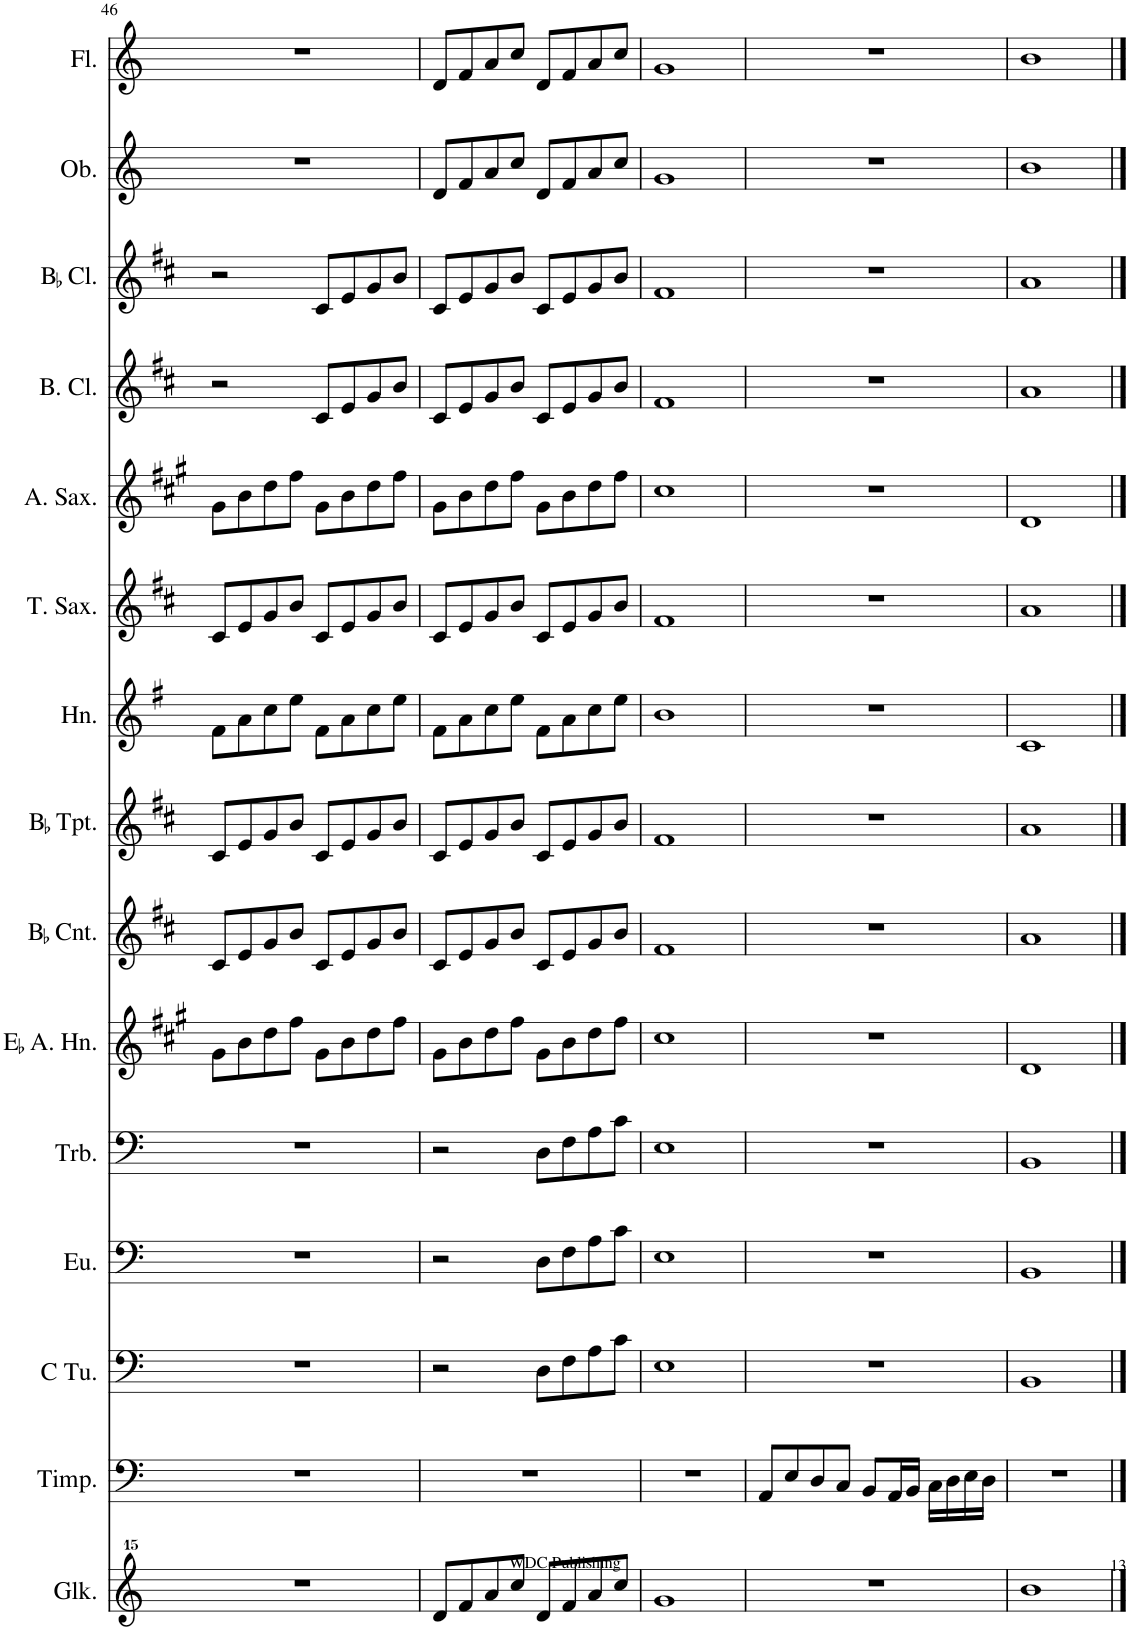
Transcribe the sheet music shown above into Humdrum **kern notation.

**kern	**kern	**kern	**kern	**kern	**kern	**kern	**kern	**kern	**kern	**kern	**kern	**kern	**kern	**kern
*part15	*part14	*part13	*part12	*part11	*part10	*part9	*part8	*part7	*part6	*part5	*part4	*part3	*part2	*part1
*staff15	*staff14	*staff13	*staff12	*staff11	*staff10	*staff9	*staff8	*staff7	*staff6	*staff5	*staff4	*staff3	*staff2	*staff1
*I"Glockenspiel	*I"Timpani	*I"C Tuba	*I"Euphonium	*I"Trombone	*I"EaccidentalFlat Alto Horn	*I"BaccidentalFlat Cornet	*I"BaccidentalFlat Trumpet	*I"Horn	*I"Tenor Saxophone	*I"Alto Saxophone	*I"Bass Clarinet	*I"BaccidentalFlat Clarinet	*I"Oboe	*I"Flute
*I'Glk.	*I'Timp.	*I'C Tu.	*I'Eu.	*I'Trb.	*I'EaccidentalFlat A. Hn.	*I'BaccidentalFlat Cnt.	*I'BaccidentalFlat Tpt.	*I'Hn.	*I'T. Sax.	*I'A. Sax.	*I'B. Cl.	*I'BaccidentalFlat Cl.	*I'Ob.	*I'Fl.
!!LO:PB:g=z
*clefG^^2	*clefF4	*clefF4	*clefF4	*clefF4	*clefG2	*clefG2	*clefG2	*clefG2	*clefG2	*clefG2	*clefG2	*clefG2	*clefG2	*clefG2
*	*	*	*	*	*Trd5c9	*Trd1c2	*Trd1c2	*Trd4c7	*Trd8c14	*Trd5c9	*Trd8c14	*Trd1c2	*	*
*k[]	*k[]	*k[]	*k[]	*k[]	*k[f#c#g#]	*k[f#c#]	*k[f#c#]	*k[f#]	*k[f#c#]	*k[f#c#g#]	*k[f#c#]	*k[f#c#]	*k[]	*k[]
*M4/4	*M4/4	*M4/4	*M4/4	*M4/4	*M4/4	*M4/4	*M4/4	*M4/4	*M4/4	*M4/4	*M4/4	*M4/4	*M4/4	*M4/4
=46	=46	=46	=46	=46	=46	=46	=46	=46	=46	=46	=46	=46	=46	=46
1r	1r	1r	1r	1r	8g#\L	8c#/L	8c#/L	8f#\L	8c#/L	8g#\L	2r	2r	1r	1r
.	.	.	.	.	8b\	8e/	8e/	8a\	8e/	8b\	.	.	.	.
.	.	.	.	.	8dd\	8g/	8g/	8cc\	8g/	8dd\	.	.	.	.
.	.	.	.	.	8ff#\J	8b/J	8b/J	8ee\J	8b/J	8ff#\J	.	.	.	.
.	.	.	.	.	8g#\L	8c#/L	8c#/L	8f#\L	8c#/L	8g#\L	8c#/L	8c#/L	.	.
.	.	.	.	.	8b\	8e/	8e/	8a\	8e/	8b\	8e/	8e/	.	.
.	.	.	.	.	8dd\	8g/	8g/	8cc\	8g/	8dd\	8g/	8g/	.	.
.	.	.	.	.	8ff#\J	8b/J	8b/J	8ee\J	8b/J	8ff#\J	8b/J	8b/J	.	.
=47	=47	=47	=47	=47	=47	=47	=47	=47	=47	=47	=47	=47	=47	=47
8ddd/L	1r	2r	2r	2r	8g#\L	8c#/L	8c#/L	8f#\L	8c#/L	8g#\L	8c#/L	8c#/L	8d/L	8d/L
8fff/	.	.	.	.	8b\	8e/	8e/	8a\	8e/	8b\	8e/	8e/	8f/	8f/
8aaa/	.	.	.	.	8dd\	8g/	8g/	8cc\	8g/	8dd\	8g/	8g/	8a/	8a/
8cccc/J	.	.	.	.	8ff#\J	8b/J	8b/J	8ee\J	8b/J	8ff#\J	8b/J	8b/J	8cc/J	8cc/J
8ddd/L	.	8D\L	8D\L	8D\L	8g#\L	8c#/L	8c#/L	8f#\L	8c#/L	8g#\L	8c#/L	8c#/L	8d/L	8d/L
8fff/	.	8F\	8F\	8F\	8b\	8e/	8e/	8a\	8e/	8b\	8e/	8e/	8f/	8f/
8aaa/	.	8A\	8A\	8A\	8dd\	8g/	8g/	8cc\	8g/	8dd\	8g/	8g/	8a/	8a/
8cccc/J	.	8c\J	8c\J	8c\J	8ff#\J	8b/J	8b/J	8ee\J	8b/J	8ff#\J	8b/J	8b/J	8cc/J	8cc/J
=48	=48	=48	=48	=48	=48	=48	=48	=48	=48	=48	=48	=48	=48	=48
1ggg	1r	1E	1E	1E	1cc#	1f#	1f#	1b	1f#	1cc#	1f#	1f#	1g	1g
=49	=49	=49	=49	=49	=49	=49	=49	=49	=49	=49	=49	=49	=49	=49
1r	8AA/L	1r	1r	1r	1r	1r	1r	1r	1r	1r	1r	1r	1r	1r
.	8E/	.	.	.	.	.	.	.	.	.	.	.	.	.
.	8D/	.	.	.	.	.	.	.	.	.	.	.	.	.
.	8C/J	.	.	.	.	.	.	.	.	.	.	.	.	.
.	8BB/L	.	.	.	.	.	.	.	.	.	.	.	.	.
.	16AA/L	.	.	.	.	.	.	.	.	.	.	.	.	.
.	16BB/JJ	.	.	.	.	.	.	.	.	.	.	.	.	.
.	16C\LL	.	.	.	.	.	.	.	.	.	.	.	.	.
.	16D\	.	.	.	.	.	.	.	.	.	.	.	.	.
.	16E\	.	.	.	.	.	.	.	.	.	.	.	.	.
.	16D\JJ	.	.	.	.	.	.	.	.	.	.	.	.	.
=50	=50	=50	=50	=50	=50	=50	=50	=50	=50	=50	=50	=50	=50	=50
1bbb	1r	1BB	1BB	1BB	1d	1a	1a	1c	1a	1d	1a	1a	1b	1b
==	==	==	==	==	==	==	==	==	==	==	==	==	==	==
*-	*-	*-	*-	*-	*-	*-	*-	*-	*-	*-	*-	*-	*-	*-
